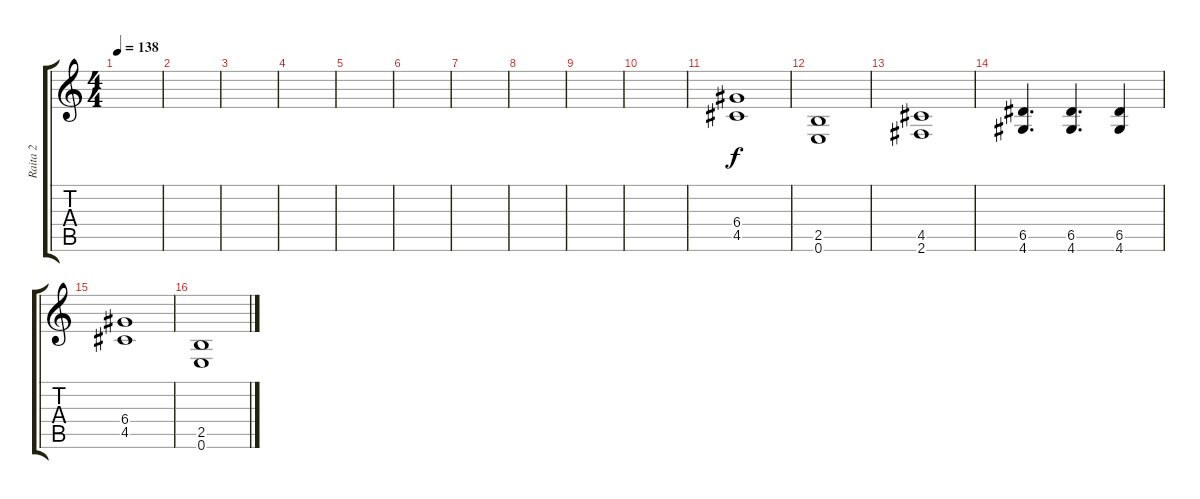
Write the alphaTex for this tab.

\track ("Raita 2" "Raita 2") {instrument distortionguitar}
\staff {score tabs}
\tuning (E4 B3 G3 D3 A2 E2) {hide}
\ts (4 4)
\tempo 138
\clef g2
\ks c
|
|
|
|
|
|
|
|
|
|
(6.4 4.5).1 |
(2.5 0.6).1 |
(4.5 2.6).1 |
(6.5 4.6).4{d} (6.5 4.6).4{d} (6.5 4.6).4 |
(6.4 4.5).1 |
(2.5 0.6).1
